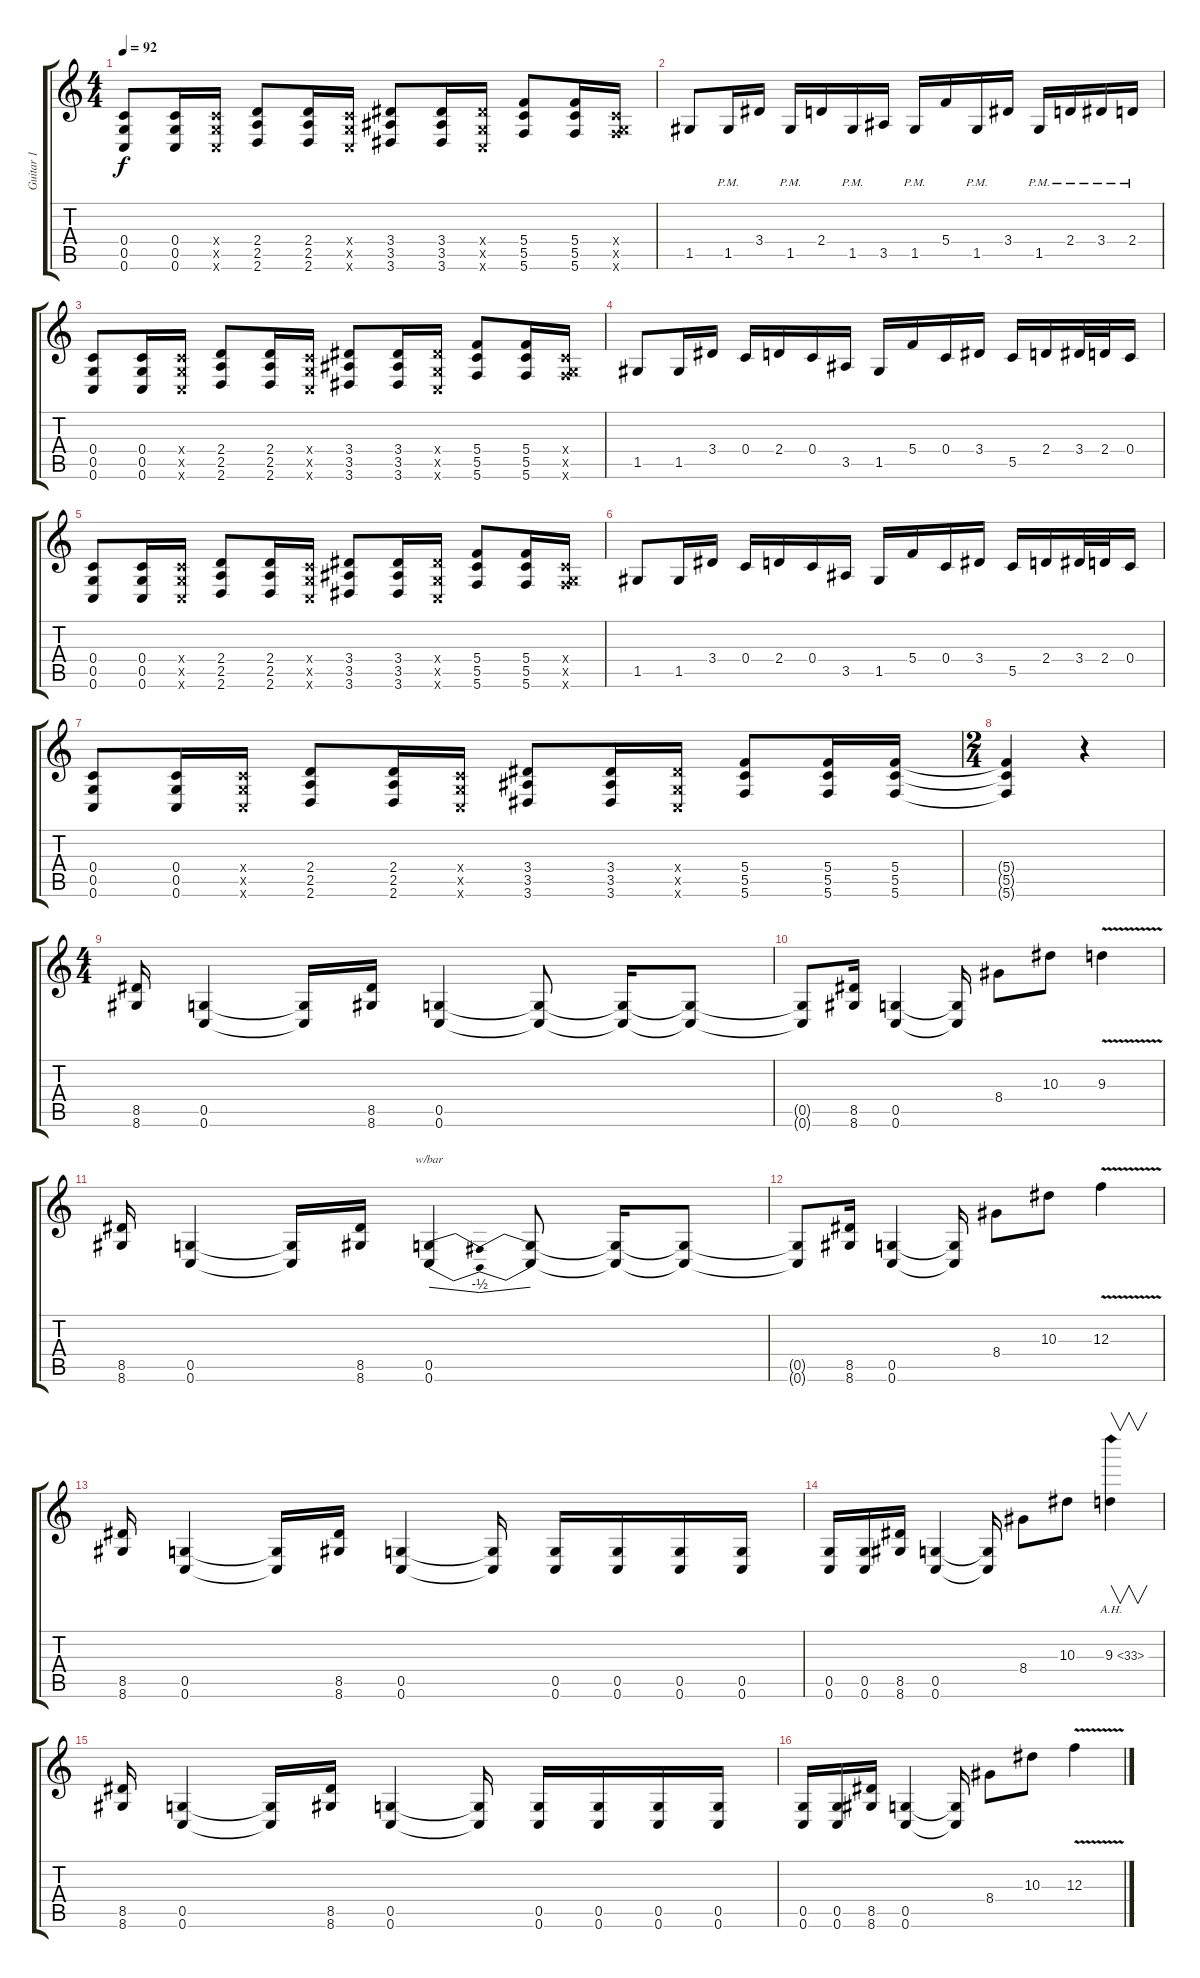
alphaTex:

\track ("Guitar 1" "Guitar 1") {instrument distortionguitar}
\staff {score tabs}
\tuning (D4 A3 F3 C3 G2 C2) {hide}
\ts (4 4)
\tempo 92
\clef g2
\ks c
(0.4 0.5 0.6).8{dy f} (0.4 0.5 0.6).16 (0.4{x} 0.5{x} 0.6{x}).16 (2.4 2.5 2.6).8 (2.4 2.5 2.6).16 (0.4{x} 0.5{x} 0.6{x}).16 (3.4 3.5 3.6).8 (3.4 3.5 3.6).16 (3.4{x} 0.5{x} 0.6{x}).16 (5.4 5.5 5.6).8 (5.4 5.5 5.6).16 (0.4{x} 0.5{x} 5.6{x}).16 |
1.5.8 1.5{pm}.16 3.4.16 1.5{pm}.16 2.4.16 1.5{pm}.16 3.5.16 1.5{pm}.16 5.4.16 1.5{pm}.16 3.4.16 1.5{pm}.16 2.4{pm}.16 3.4{pm}.16 2.4{pm}.16 |
(0.4 0.5 0.6).8 (0.4 0.5 0.6).16 (0.4{x} 0.5{x} 0.6{x}).16 (2.4 2.5 2.6).8 (2.4 2.5 2.6).16 (0.4{x} 0.5{x} 0.6{x}).16 (3.4 3.5 3.6).8 (3.4 3.5 3.6).16 (3.4{x} 0.5{x} 0.6{x}).16 (5.4 5.5 5.6).8 (5.4 5.5 5.6).16 (0.4{x} 0.5{x} 5.6{x}).16 |
1.5.8 1.5.16 3.4.16 0.4.16 2.4.16 0.4.16 3.5.16 1.5.16 5.4.16 0.4.16 3.4.16 5.5.16 2.4.16 3.4.32 2.4.32 0.4.16 |
(0.4 0.5 0.6).8 (0.4 0.5 0.6).16 (0.4{x} 0.5{x} 0.6{x}).16 (2.4 2.5 2.6).8 (2.4 2.5 2.6).16 (0.4{x} 0.5{x} 0.6{x}).16 (3.4 3.5 3.6).8 (3.4 3.5 3.6).16 (3.4{x} 0.5{x} 0.6{x}).16 (5.4 5.5 5.6).8 (5.4 5.5 5.6).16 (0.4{x} 0.5{x} 5.6{x}).16 |
1.5.8 1.5.16 3.4.16 0.4.16 2.4.16 0.4.16 3.5.16 1.5.16 5.4.16 0.4.16 3.4.16 5.5.16 2.4.16 3.4.32 2.4.32 0.4.16 |
(0.4 0.5 0.6).8 (0.4 0.5 0.6).16 (0.4{x} 0.5{x} 0.6{x}).16 (2.4 2.5 2.6).8 (2.4 2.5 2.6).16 (0.4{x} 0.5{x} 0.6{x}).16 (3.4 3.5 3.6).8 (3.4 3.5 3.6).16 (3.4{x} 0.5{x} 0.6{x}).16 (5.4 5.5 5.6).8 (5.4 5.5 5.6).16 (5.4 5.5 5.6).16 |
\ts (2 4)
(5.4{t} 5.5{t} 5.6{t}).4 r.4 |
\ts (4 4)
(8.5 8.6).16 (0.5 0.6).4 (0.5{t} 0.6{t}).16 (8.5 8.6).16 (0.5 0.6).4 (0.5{t} 0.6{t}).8 (0.5{t} 0.6{t}).16 (0.5{t} 0.6{t}).8 |
(0.5{t} 0.6{t}).8 (8.5 8.6).16 (0.5 0.6).4 (0.5{t} 0.6{t}).16 8.4.8 10.3.8 9.3{v}.4 |
(8.5 8.6).16 (0.5 0.6).4 (0.5{t} 0.6{t}).16 (8.5 8.6).16 (0.5 0.6).4{tbe (dip default 0 0 15 -2 60 0)} (0.5{t} 0.6{t}).8 (0.5{t} 0.6{t}).16 (0.5{t} 0.6{t}).8 |
(0.5{t} 0.6{t}).8 (8.5 8.6).16 (0.5 0.6).4 (0.5{t} 0.6{t}).16 8.4.8 10.3.8 12.3{v}.4 |
(8.5 8.6).16 (0.5 0.6).4 (0.5{t} 0.6{t}).16 (8.5 8.6).16 (0.5 0.6).4 (0.5{t} 0.6{t}).16 (0.5 0.6).16 (0.5 0.6).16 (0.5 0.6).16 (0.5 0.6).16 |
(0.5 0.6).16 (0.5 0.6).16 (8.5 8.6).16 (0.5 0.6).4 (0.5{t} 0.6{t}).16 8.4.8 10.3.8 9.3{ah 24}.4{v} |
(8.5 8.6).16 (0.5 0.6).4 (0.5{t} 0.6{t}).16 (8.5 8.6).16 (0.5 0.6).4 (0.5{t} 0.6{t}).16 (0.5 0.6).16 (0.5 0.6).16 (0.5 0.6).16 (0.5 0.6).16 |
(0.5 0.6).16 (0.5 0.6).16 (8.5 8.6).16 (0.5 0.6).4 (0.5{t} 0.6{t}).16 8.4.8 10.3.8 12.3{v}.4
